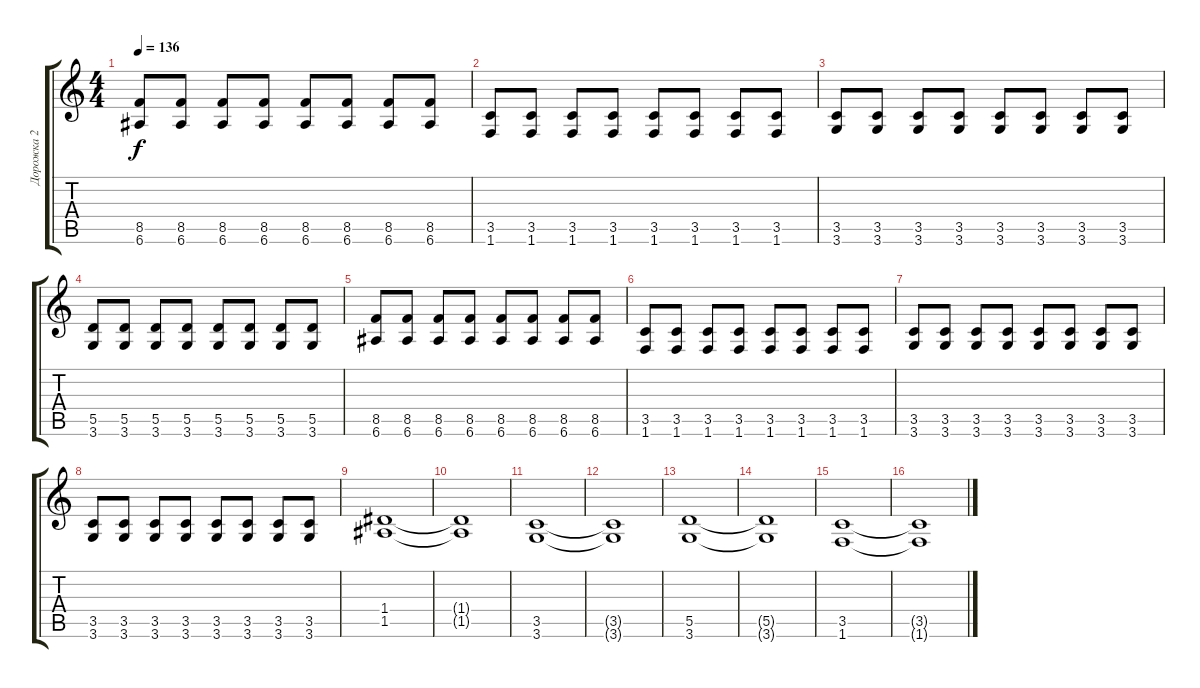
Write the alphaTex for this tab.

\track ("Дорожка 2" "Дорожка 2") {instrument distortionguitar}
\staff {score tabs}
\tuning (E4 B3 G3 D3 A2 E2) {hide}
\ts (4 4)
\tempo 136
\clef g2
\ks c
(8.5 6.6).8{dy f} (8.5 6.6).8 (8.5 6.6).8 (8.5 6.6).8 (8.5 6.6).8 (8.5 6.6).8 (8.5 6.6).8 (8.5 6.6).8 |
(3.5 1.6).8 (3.5 1.6).8 (3.5 1.6).8 (3.5 1.6).8 (3.5 1.6).8 (3.5 1.6).8 (3.5 1.6).8 (3.5 1.6).8 |
(3.5 3.6).8 (3.5 3.6).8 (3.5 3.6).8 (3.5 3.6).8 (3.5 3.6).8 (3.5 3.6).8 (3.5 3.6).8 (3.5 3.6).8 |
(5.5 3.6).8 (5.5 3.6).8 (5.5 3.6).8 (5.5 3.6).8 (5.5 3.6).8 (5.5 3.6).8 (5.5 3.6).8 (5.5 3.6).8 |
(8.5 6.6).8 (8.5 6.6).8 (8.5 6.6).8 (8.5 6.6).8 (8.5 6.6).8 (8.5 6.6).8 (8.5 6.6).8 (8.5 6.6).8 |
(3.5 1.6).8 (3.5 1.6).8 (3.5 1.6).8 (3.5 1.6).8 (3.5 1.6).8 (3.5 1.6).8 (3.5 1.6).8 (3.5 1.6).8 |
(3.5 3.6).8 (3.5 3.6).8 (3.5 3.6).8 (3.5 3.6).8 (3.5 3.6).8 (3.5 3.6).8 (3.5 3.6).8 (3.5 3.6).8 |
(3.5 3.6).8 (3.5 3.6).8 (3.5 3.6).8 (3.5 3.6).8 (3.5 3.6).8 (3.5 3.6).8 (3.5 3.6).8 (3.5 3.6).8 |
(1.4 1.5).1 |
(1.4{t} 1.5{t}).1 |
(3.5 3.6).1 |
(3.5{t} 3.6{t}).1 |
(5.5 3.6).1 |
(5.5{t} 3.6{t}).1 |
(3.5 1.6).1 |
(3.5{t} 1.6{t}).1
